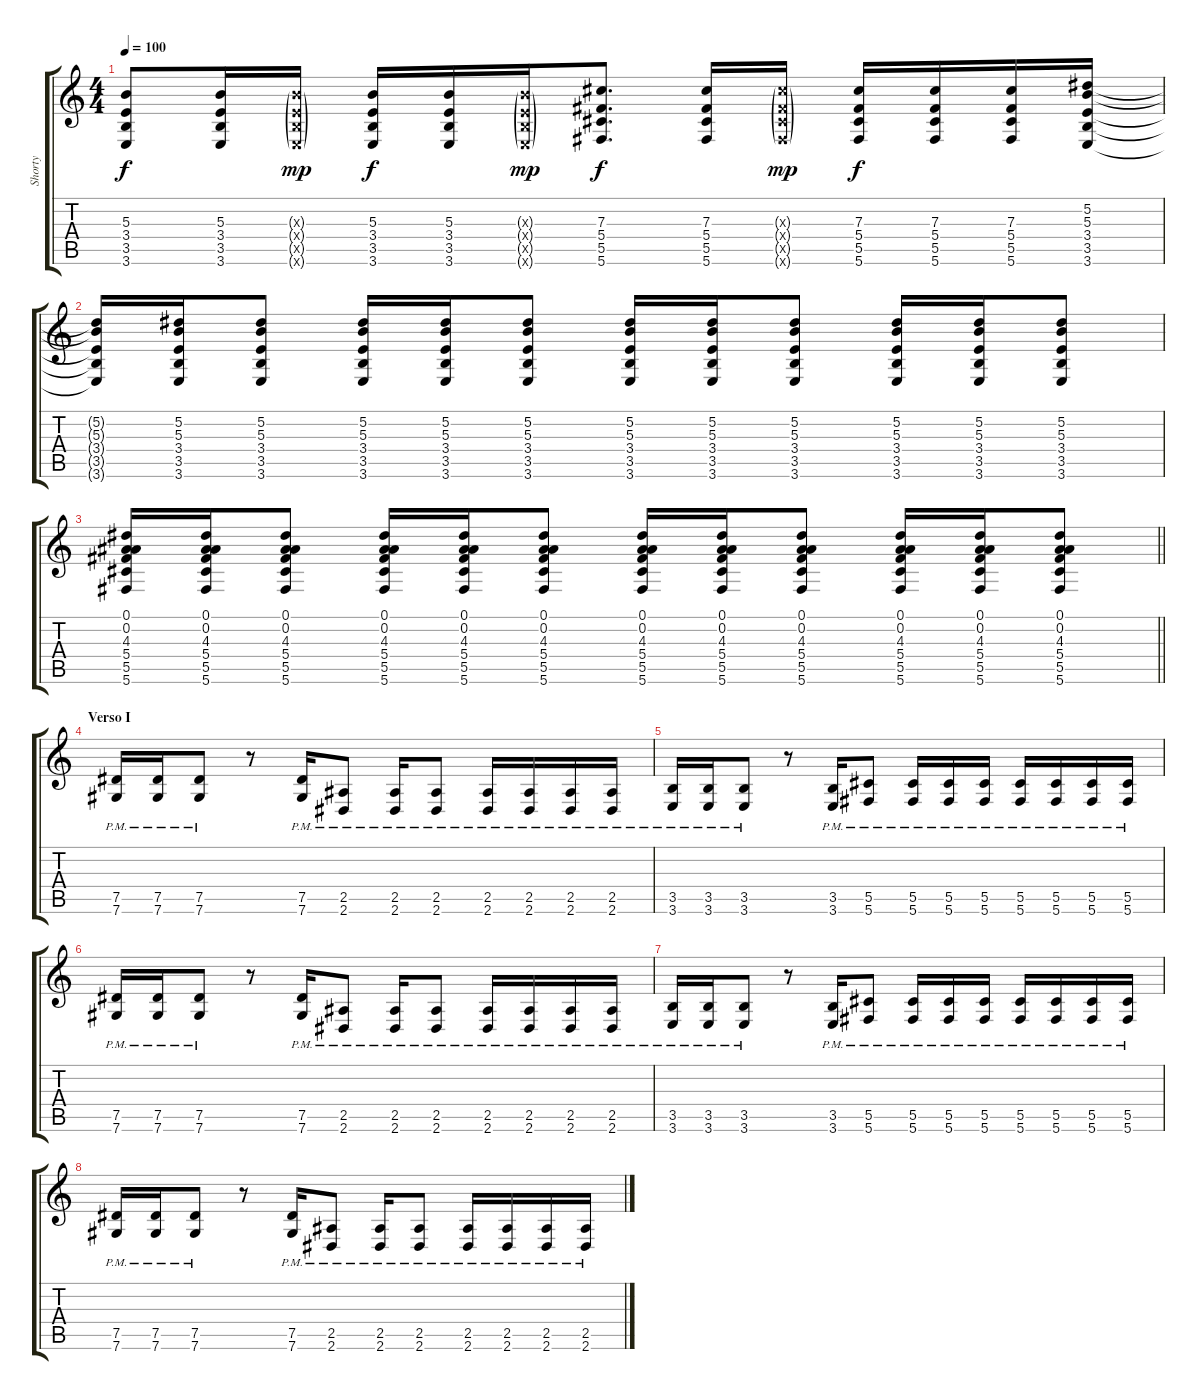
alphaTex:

\track ("Shorty" "Shorty") {instrument distortionguitar}
\staff {score tabs}
\tuning (Eb4 Bb3 Gb3 Db3 Ab2 Db2) {hide}
\ts (4 4)
\tempo 100
\clef g2
\ks c
(5.3{t} 3.4{t} 3.5{t} 3.6{t}).8{dy f} (5.3 3.4 3.5 3.6).16 (5.3{g x} 3.4{g x} 3.5{g x} 3.6{g x}).16{dy mp} (5.3 3.4 3.5 3.6).16{dy f} (5.3 3.4 3.5 3.6).16 (5.3{g x} 3.4{g x} 3.5{g x} 3.6{g x}).16{dy mp} (7.3 5.4 5.5 5.6).8{d dy f} (7.3 5.4 5.5 5.6).16 (7.3{g x} 5.4{g x} 5.5{g x} 5.6{g x}).16{dy mp} (7.3 5.4 5.5 5.6).16{dy f} (7.3 5.4 5.5 5.6).16 (7.3 5.4 5.5 5.6).16 (5.2 5.3 3.4 3.5 3.6).16 |
(5.2{t} 5.3{t} 3.4{t} 3.5{t} 3.6{t}).16 (5.2 5.3 3.4 3.5 3.6).16 (5.2 5.3 3.4 3.5 3.6).8 (5.2 5.3 3.4 3.5 3.6).16 (5.2 5.3 3.4 3.5 3.6).16 (5.2 5.3 3.4 3.5 3.6).8 (5.2 5.3 3.4 3.5 3.6).16 (5.2 5.3 3.4 3.5 3.6).16 (5.2 5.3 3.4 3.5 3.6).8 (5.2 5.3 3.4 3.5 3.6).16 (5.2 5.3 3.4 3.5 3.6).16 (5.2 5.3 3.4 3.5 3.6).8 |
\barLineRight lightlight
(0.1 0.2 4.3 5.4 5.5 5.6).16 (0.1 0.2 4.3 5.4 5.5 5.6).16 (0.1 0.2 4.3 5.4 5.5 5.6).8 (0.1 0.2 4.3 5.4 5.5 5.6).16 (0.1 0.2 4.3 5.4 5.5 5.6).16 (0.1 0.2 4.3 5.4 5.5 5.6).8 (0.1 0.2 4.3 5.4 5.5 5.6).16 (0.1 0.2 4.3 5.4 5.5 5.6).16 (0.1 0.2 4.3 5.4 5.5 5.6).8 (0.1 0.2 4.3 5.4 5.5 5.6).16 (0.1 0.2 4.3 5.4 5.5 5.6).16 (0.1 0.2 4.3 5.4 5.5 5.6).8 |
\section ("" "Verso I")
(7.5{pm} 7.6{pm}).16 (7.5{pm} 7.6{pm}).16 (7.5{pm} 7.6{pm}).8 r.8 (7.5{pm} 7.6{pm}).16 (2.5{pm} 2.6{pm}).8 (2.5{pm} 2.6{pm}).16 (2.5{pm} 2.6{pm}).8 (2.5{pm} 2.6{pm}).16 (2.5{pm} 2.6{pm}).16 (2.5{pm} 2.6{pm}).16 (2.5{pm} 2.6{pm}).16 |
(3.5{pm} 3.6{pm}).16 (3.5{pm} 3.6{pm}).16 (3.5{pm} 3.6{pm}).8 r.8 (3.5{pm} 3.6{pm}).16 (5.5{pm} 5.6{pm}).8 (5.5{pm} 5.6{pm}).16 (5.5{pm} 5.6{pm}).16 (5.5{pm} 5.6{pm}).16 (5.5{pm} 5.6{pm}).16 (5.5{pm} 5.6{pm}).16 (5.5{pm} 5.6{pm}).16 (5.5{pm} 5.6{pm}).16 |
(7.5{pm} 7.6{pm}).16 (7.5{pm} 7.6{pm}).16 (7.5{pm} 7.6{pm}).8 r.8 (7.5{pm} 7.6{pm}).16 (2.5{pm} 2.6{pm}).8 (2.5{pm} 2.6{pm}).16 (2.5{pm} 2.6{pm}).8 (2.5{pm} 2.6{pm}).16 (2.5{pm} 2.6{pm}).16 (2.5{pm} 2.6{pm}).16 (2.5{pm} 2.6{pm}).16 |
(3.5{pm} 3.6{pm}).16 (3.5{pm} 3.6{pm}).16 (3.5{pm} 3.6{pm}).8 r.8 (3.5{pm} 3.6{pm}).16 (5.5{pm} 5.6{pm}).8 (5.5{pm} 5.6{pm}).16 (5.5{pm} 5.6{pm}).16 (5.5{pm} 5.6{pm}).16 (5.5{pm} 5.6{pm}).16 (5.5{pm} 5.6{pm}).16 (5.5{pm} 5.6{pm}).16 (5.5{pm} 5.6{pm}).16 |
(7.5{pm} 7.6{pm}).16 (7.5{pm} 7.6{pm}).16 (7.5{pm} 7.6{pm}).8 r.8 (7.5{pm} 7.6{pm}).16 (2.5{pm} 2.6{pm}).8 (2.5{pm} 2.6{pm}).16 (2.5{pm} 2.6{pm}).8 (2.5{pm} 2.6{pm}).16 (2.5{pm} 2.6{pm}).16 (2.5{pm} 2.6{pm}).16 (2.5{pm} 2.6{pm}).16
